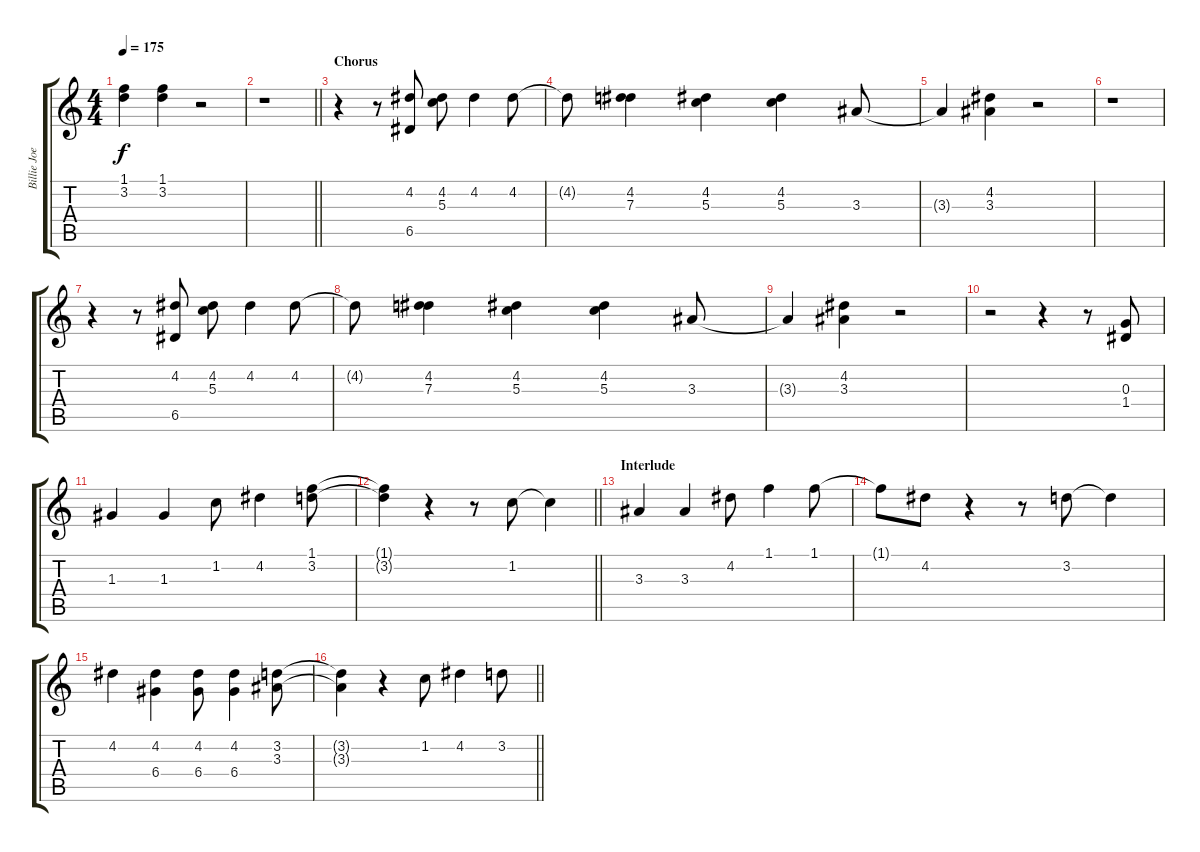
\track ("Billie Joe Armstrong - Vox" "Billie Joe") {instrument distortionguitar}
\staff {score tabs}
\tuning (E4 B3 G3 D3 A2 E2) {hide}
\ts (4 4)
\tempo 175
\clef g2
\ks c
(1.1{t} 3.2{t}).4{dy f} (1.1 3.2).4 r.2 |
\barLineRight lightlight
r.1 |
\section ("" "Chorus")
r.4 r.8 (4.2 6.5).8 (4.2 5.3).8 4.2.4 4.2.8 |
4.2{t}.8 (4.2 7.3).4 (4.2 5.3).4 (4.2 5.3).4 3.3.8 |
3.3{t}.4 (4.2 3.3).4 r.2 |
r.1 |
r.4 r.8 (4.2 6.5).8 (4.2 5.3).8 4.2.4 4.2.8 |
4.2{t}.8 (4.2 7.3).4 (4.2 5.3).4 (4.2 5.3).4 3.3.8 |
3.3{t}.4 (4.2 3.3).4 r.2 |
r.2 r.4 r.8 (0.3 1.4).8 |
1.3.4 1.3.4 1.2.8 4.2.4 (1.1 3.2).8 |
\barLineRight lightlight
(1.1{t} 3.2{t}).4 r.4 r.8 1.2.8 1.2{t}.4 |
\section ("" "Interlude")
3.3.4 3.3.4 4.2.8 1.1.4 1.1.8 |
1.1{t}.8 4.2.8 r.4 r.8 3.2.8 3.2{t}.4 |
4.2.4 (4.2 6.4).4 (4.2 6.4).8 (4.2 6.4).4 (3.2 3.3).8 |
\barLineRight lightlight
(3.2{t} 3.3{t}).4 r.4 1.2.8 4.2.4 3.2.8
